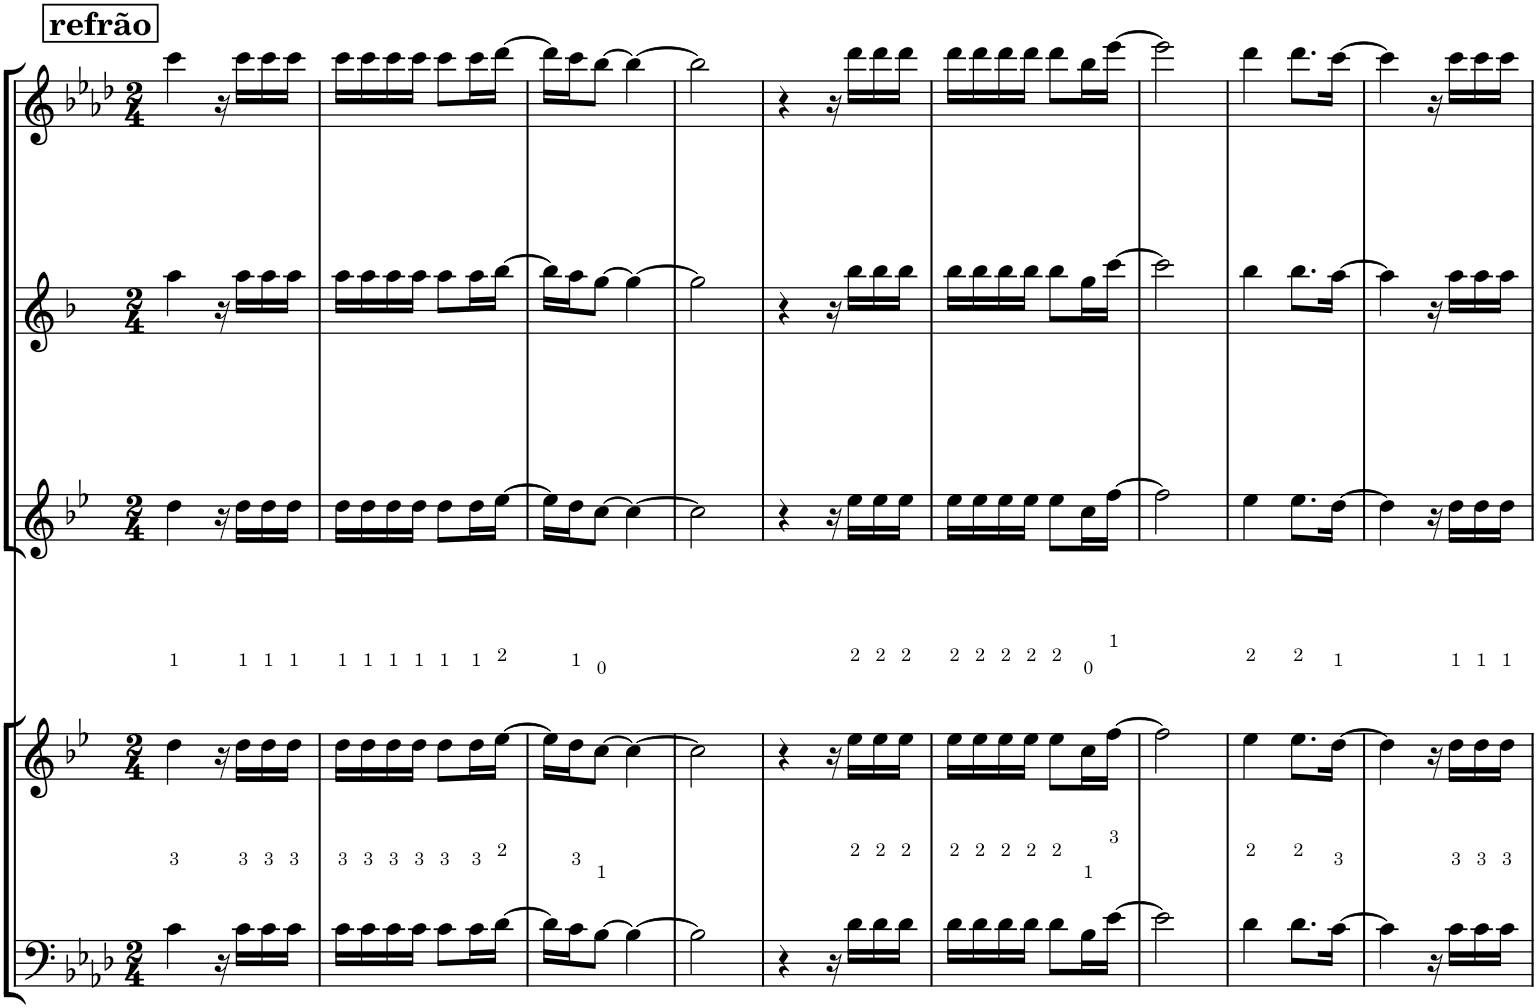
**kern	**kern	**kern	**kern	**kern
*part5	*part4	*part3	*part2	*part1
*staff5	*staff4	*staff3	*staff2	*staff1
*I"Trombone	*I"Trompete em Bb	*I"Saxofone Tenor	*I"Saxofone Alto	*I"Flauta Transversal
*I'Trb	*I'Tpt	*	*	*I'Fl
*clefF4	*clefG2	*clefG2	*clefG2	*clefG2
*	*Trd1c2	*Trd8c14	*Trd5c9	*
*k[b-e-a-d-]	*k[b-e-]	*k[b-e-]	*k[b-]	*k[b-e-a-d-]
*M2/4	*M2/4	*M2/4	*M2/4	*M2/4
!!LO:REH:place=s1:a:B:cj:fs=14:t=refrão
=1	=1	=1	=1	=1
4c\	4dd\	4dd\	4aa\	4ccc\
16r	16r	16r	16r	16r
16c\LL	16dd\LL	16dd\LL	16aa\LL	16ccc\LL
16c\	16dd\	16dd\	16aa\	16ccc\
16c\JJ	16dd\JJ	16dd\JJ	16aa\JJ	16ccc\JJ
=2	=2	=2	=2	=2
16c\LL	16dd\LL	16dd\LL	16aa\LL	16ccc\LL
16c\	16dd\	16dd\	16aa\	16ccc\
16c\	16dd\	16dd\	16aa\	16ccc\
16c\JJ	16dd\JJ	16dd\JJ	16aa\JJ	16ccc\JJ
8c\L	8dd\L	8dd\L	8aa\L	8ccc\L
16c\L	16dd\L	16dd\L	16aa\L	16ccc\L
[16d-\JJ	[16ee-\JJ	[16ee-\JJ	[16bb-\JJ	[16ddd-\JJ
=3	=3	=3	=3	=3
16d-\LL]	16ee-\LL]	16ee-\LL]	16bb-\LL]	16ddd-\LL]
16c\J	16dd\J	16dd\J	16aa\J	16ccc\J
[8B-\J	[8cc\J	[8cc\J	[8gg\J	[8bb-\J
4B-\_	4cc\_	4cc\_	4gg\_	4bb-\_
=4	=4	=4	=4	=4
2B-\]	2cc\]	2cc\]	2gg\]	2bb-\]
=5	=5	=5	=5	=5
4r	4r	4r	4r	4r
16r	16r	16r	16r	16r
16d-\LL	16ee-\LL	16ee-\LL	16bb-\LL	16ddd-\LL
16d-\	16ee-\	16ee-\	16bb-\	16ddd-\
16d-\JJ	16ee-\JJ	16ee-\JJ	16bb-\JJ	16ddd-\JJ
=6	=6	=6	=6	=6
16d-\LL	16ee-\LL	16ee-\LL	16bb-\LL	16ddd-\LL
16d-\	16ee-\	16ee-\	16bb-\	16ddd-\
16d-\	16ee-\	16ee-\	16bb-\	16ddd-\
16d-\JJ	16ee-\JJ	16ee-\JJ	16bb-\JJ	16ddd-\JJ
8d-\L	8ee-\L	8ee-\L	8bb-\L	8ddd-\L
16B-\L	16cc\L	16cc\L	16gg\L	16bb-\L
[16e-\JJ	[16ff\JJ	[16ff\JJ	[16ccc\JJ	[16eee-\JJ
=7	=7	=7	=7	=7
2e-\]	2ff\]	2ff\]	2ccc\]	2eee-\]
=8	=8	=8	=8	=8
4d-\	4ee-\	4ee-\	4bb-\	4ddd-\
8.d-\L	8.ee-\L	8.ee-\L	8.bb-\L	8.ddd-\L
[16c\Jk	[16dd\Jk	[16dd\Jk	[16aa\Jk	[16ccc\Jk
=9	=9	=9	=9	=9
4c\]	4dd\]	4dd\]	4aa\]	4ccc\]
16r	16r	16r	16r	16r
16c\LL	16dd\LL	16dd\LL	16aa\LL	16ccc\LL
16c\	16dd\	16dd\	16aa\	16ccc\
16c\JJ	16dd\JJ	16dd\JJ	16aa\JJ	16ccc\JJ
=	=	=	=	=
*-	*-	*-	*-	*-
